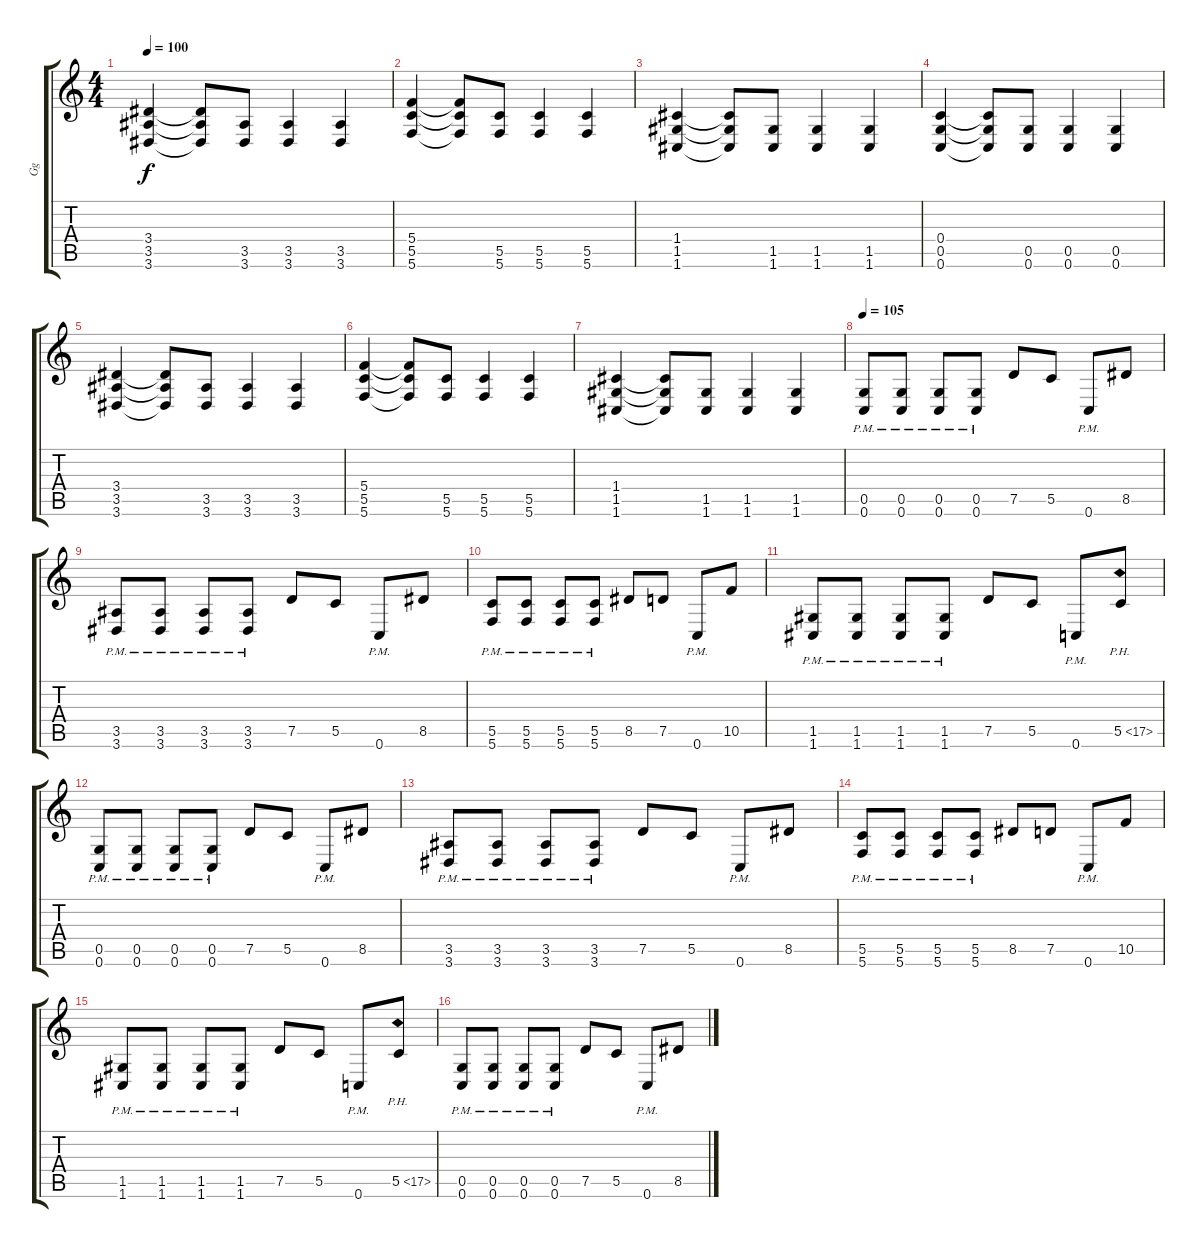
\track ("Gg" "Gg") {instrument distortionguitar}
\staff {score tabs}
\tuning (D4 A3 F3 C3 G2 C2) {hide}
\ts (4 4)
\tempo 100
\clef g2
\ks c
(3.4 3.5 3.6).4{dy f} (3.4{t} 3.5{t} 3.6{t}).8 (3.5 3.6).8 (3.5 3.6).4 (3.5 3.6).4 |
(5.4 5.5 5.6).4 (5.4{t} 5.5{t} 5.6{t}).8 (5.5 5.6).8 (5.5 5.6).4 (5.5 5.6).4 |
(1.4 1.5 1.6).4 (1.4{t} 1.5{t} 1.6{t}).8 (1.5 1.6).8 (1.5 1.6).4 (1.5 1.6).4 |
(0.4 0.5 0.6).4 (0.4{t} 0.5{t} 0.6{t}).8 (0.5 0.6).8 (0.5 0.6).4 (0.5 0.6).4 |
(3.4 3.5 3.6).4 (3.4{t} 3.5{t} 3.6{t}).8 (3.5 3.6).8 (3.5 3.6).4 (3.5 3.6).4 |
(5.4 5.5 5.6).4 (5.4{t} 5.5{t} 5.6{t}).8 (5.5 5.6).8 (5.5 5.6).4 (5.5 5.6).4 |
(1.4 1.5 1.6).4 (1.4{t} 1.5{t} 1.6{t}).8 (1.5 1.6).8 (1.5 1.6).4 (1.5 1.6).4 |
\tempo 105
(0.5{pm} 0.6{pm}).8 (0.5{pm} 0.6{pm}).8 (0.5{pm} 0.6{pm}).8 (0.5{pm} 0.6{pm}).8 7.5.8 5.5.8 0.6{pm}.8 8.5.8 |
(3.5{pm} 3.6{pm}).8 (3.5{pm} 3.6{pm}).8 (3.5{pm} 3.6{pm}).8 (3.5{pm} 3.6{pm}).8 7.5.8 5.5.8 0.6{pm}.8 8.5.8 |
(5.5{pm} 5.6{pm}).8 (5.5{pm} 5.6{pm}).8 (5.5{pm} 5.6{pm}).8 (5.5{pm} 5.6{pm}).8 8.5.8 7.5.8 0.6{pm}.8 10.5.8 |
(1.5{pm} 1.6{pm}).8 (1.5{pm} 1.6{pm}).8 (1.5{pm} 1.6{pm}).8 (1.5{pm} 1.6{pm}).8 7.5.8 5.5.8 0.6{pm}.8 5.5{ph 12}.8 |
(0.5{pm} 0.6{pm}).8 (0.5{pm} 0.6{pm}).8 (0.5{pm} 0.6{pm}).8 (0.5{pm} 0.6{pm}).8 7.5.8 5.5.8 0.6{pm}.8 8.5.8 |
(3.5{pm} 3.6{pm}).8 (3.5{pm} 3.6{pm}).8 (3.5{pm} 3.6{pm}).8 (3.5{pm} 3.6{pm}).8 7.5.8 5.5.8 0.6{pm}.8 8.5.8 |
(5.5{pm} 5.6{pm}).8 (5.5{pm} 5.6{pm}).8 (5.5{pm} 5.6{pm}).8 (5.5{pm} 5.6{pm}).8 8.5.8 7.5.8 0.6{pm}.8 10.5.8 |
(1.5{pm} 1.6{pm}).8 (1.5{pm} 1.6{pm}).8 (1.5{pm} 1.6{pm}).8 (1.5{pm} 1.6{pm}).8 7.5.8 5.5.8 0.6{pm}.8 5.5{ph 12}.8 |
(0.5{pm} 0.6{pm}).8 (0.5{pm} 0.6{pm}).8 (0.5{pm} 0.6{pm}).8 (0.5{pm} 0.6{pm}).8 7.5.8 5.5.8 0.6{pm}.8 8.5.8
